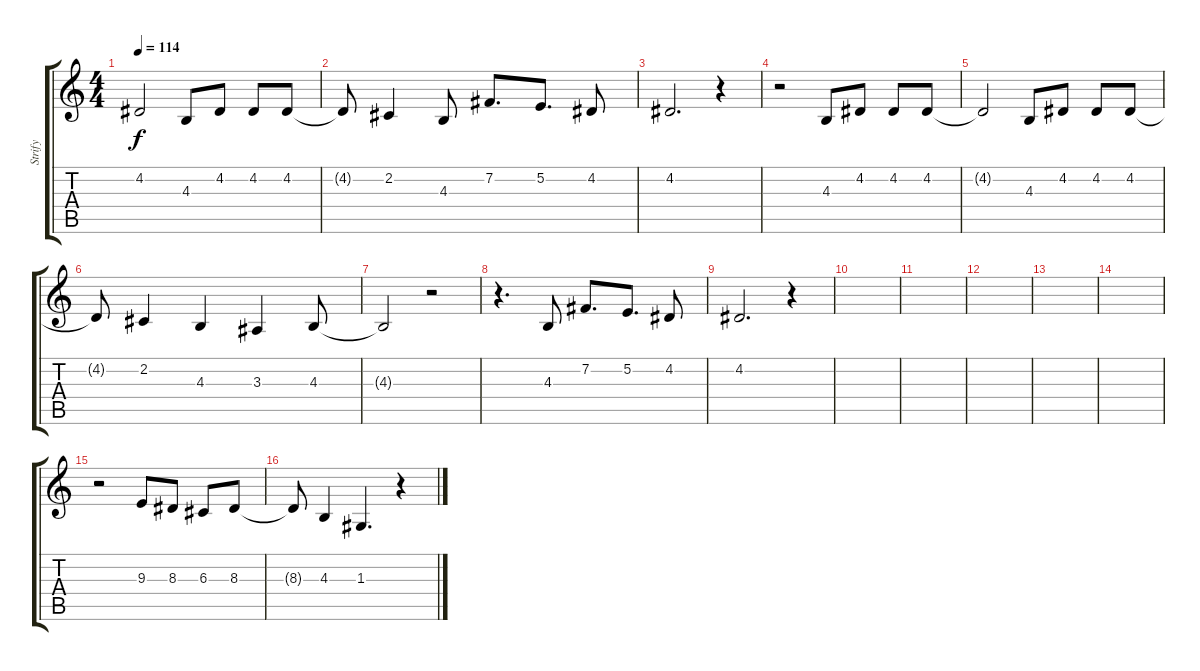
\track ("Strify" "Strify") {instrument oboe}
\staff {score tabs}
\tuning (E4 B3 G3 D3 A2 E2) {hide}
\ts (4 4)
\tempo 114
\clef g2
\ks c
4.2{t}.2{dy f} 4.3.8 4.2.8 4.2.8 4.2.8 |
4.2{t}.8 2.2.4 4.3.8 7.2.8{d} 5.2.8{d} 4.2.8 |
4.2.2{d} r.4 |
r.2 4.3.8 4.2.8 4.2.8 4.2.8 |
4.2{t}.2 4.3.8 4.2.8 4.2.8 4.2.8 |
4.2{t}.8 2.2.4 4.3.4 3.3.4 4.3.8 |
4.3{t}.2 r.2 |
r.4{d} 4.3.8 7.2.8{d} 5.2.8{d} 4.2.8 |
4.2.2{d} r.4 |
|
|
|
|
|
r.2 9.3.8 8.3.8 6.3.8 8.3.8 |
8.3{t}.8 4.3.4 1.3.4{d} r.4
